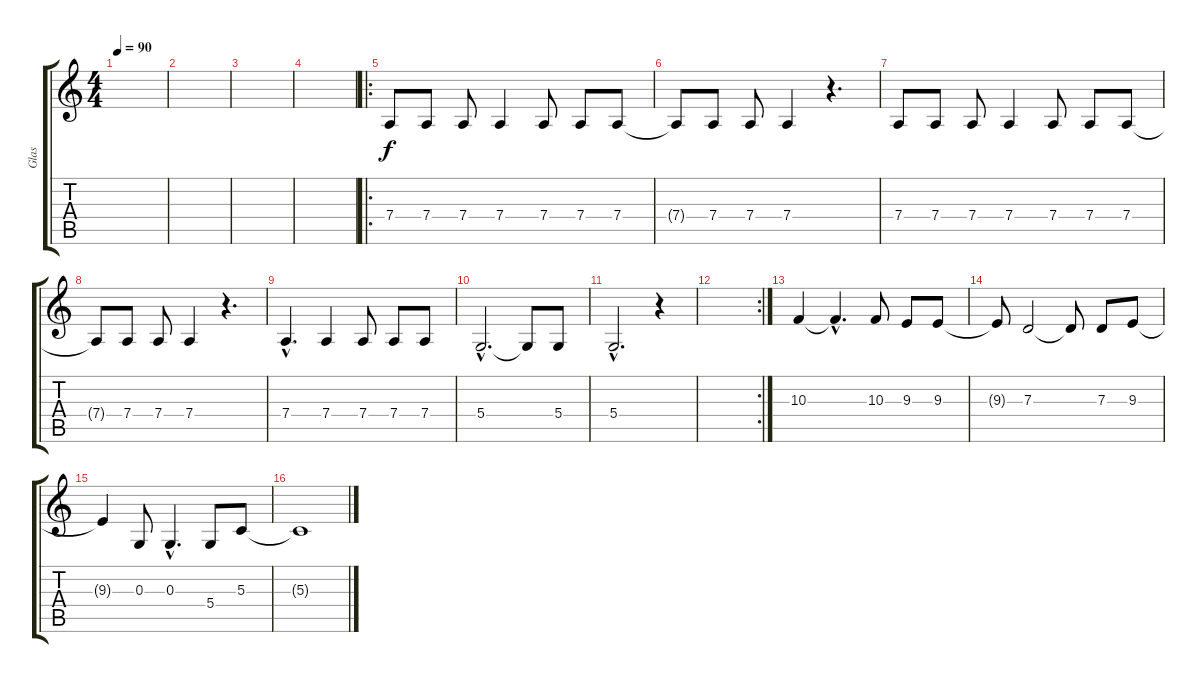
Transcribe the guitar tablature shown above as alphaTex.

\track ("Glas" "Glas") {instrument cello}
\staff {score tabs}
\tuning (E4 B3 G3 D3 A2 E2) {hide}
\ts (4 4)
\tempo 90
\clef g2
\ks c
|
|
|
|
\ro
7.4.8 7.4.8 7.4.8 7.4.4 7.4.8 7.4.8 7.4.8 |
7.4{t}.8 7.4.8 7.4.8 7.4.4 r.4{d} |
7.4.8 7.4.8 7.4.8 7.4.4 7.4.8 7.4.8 7.4.8 |
7.4{t}.8 7.4.8 7.4.8 7.4.4 r.4{d} |
7.4{hac}.4{d} 7.4.4 7.4.8 7.4.8 7.4.8 |
5.4{hac}.2{d} 5.4{t}.8 5.4.8 |
5.4{hac}.2{d} r.4 |
\rc 2
|
10.3.4 10.3{hac t}.4{d} 10.3.8 9.3.8 9.3.8 |
9.3{t}.8 7.3.2 7.3{t}.8 7.3.8 9.3.8 |
9.3{t}.4 0.3.8 0.3{hac}.4{d} 5.4.8 5.3.8 |
5.3{t}.1
